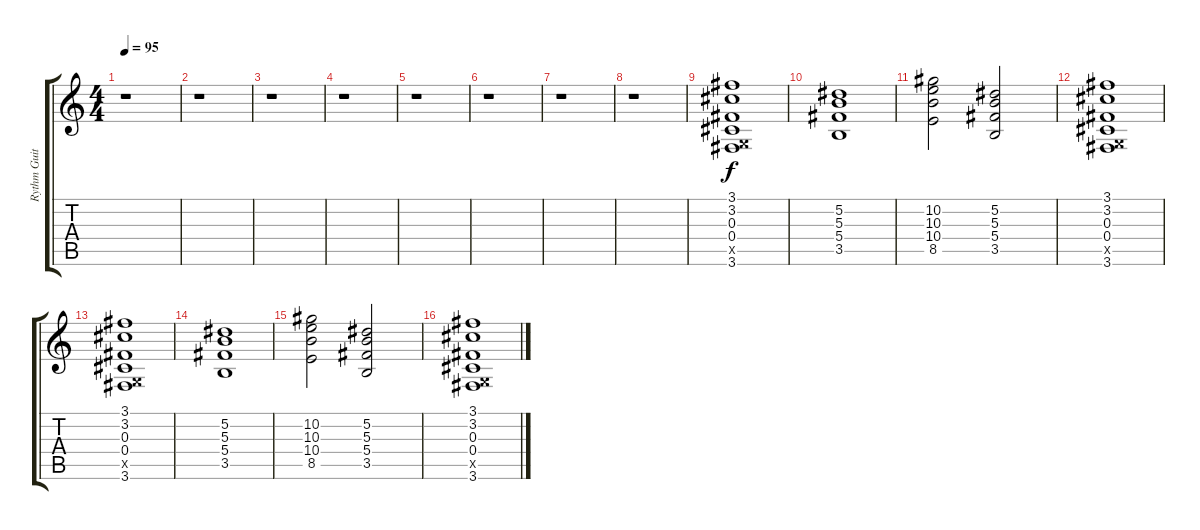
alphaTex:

\track ("Rythm Guitar 2" "Rythm Guit") {instrument distortionguitar}
\staff {score tabs}
\tuning (Eb4 Bb3 Gb3 Db3 Ab2 Eb2) {hide}
\ts (4 4)
\tempo 95
\clef g2
\ks c
r.1{dy f} |
r.1 |
r.1 |
r.1 |
r.1 |
r.1 |
r.1 |
r.1 |
(3.1 3.2 0.3 0.4 -1.5{x} 3.6).1 |
(5.2 5.3 5.4 3.5).1 |
(10.2 10.3 10.4 8.5).2 (5.2 5.3 5.4 3.5).2 |
(3.1 3.2 0.3 0.4 -1.5{x} 3.6).1 |
(3.1 3.2 0.3 0.4 -1.5{x} 3.6).1 |
(5.2 5.3 5.4 3.5).1 |
(10.2 10.3 10.4 8.5).2 (5.2 5.3 5.4 3.5).2 |
(3.1 3.2 0.3 0.4 -1.5{x} 3.6).1
